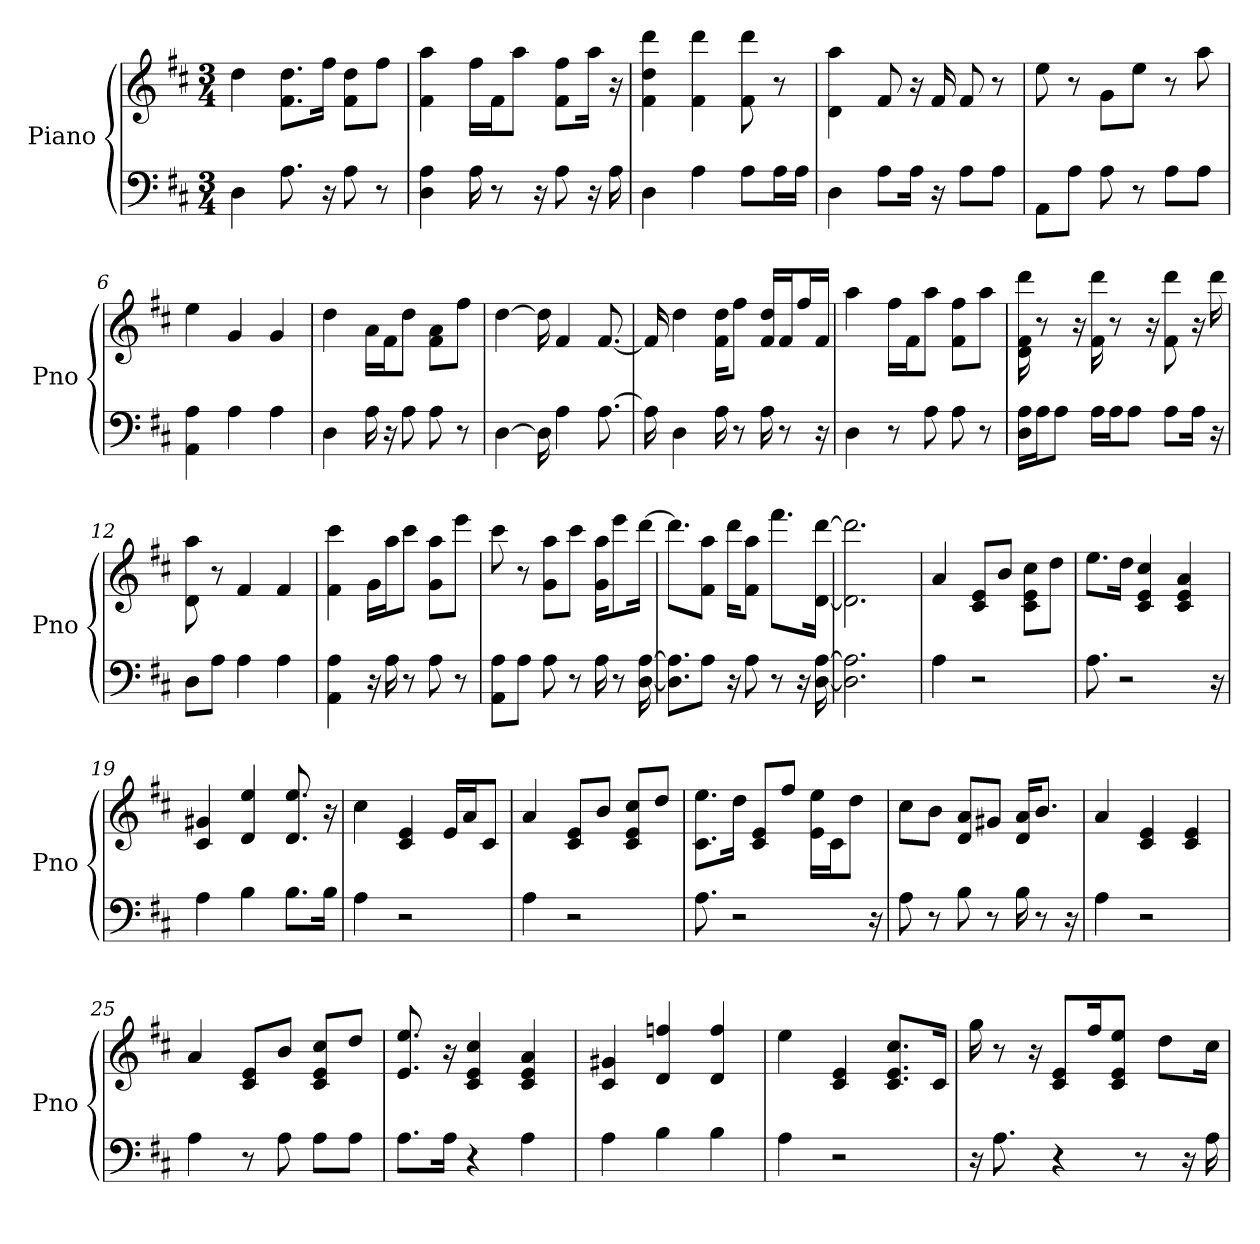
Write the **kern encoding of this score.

**kern	**kern
*part1	*part1
*staff2	*staff1
*I"Piano	*
*I'Pno	*
*clefF4	*clefG2
*k[f#c#]	*k[f#c#]
*D:	*D:
*M3/4	*M3/4
*MM207	*MM207
=1	=1
4D	4dd
8.A	8.f#\ 8.dd\L
16r	16ff#\Jk
8A	8f#\ 8dd\L
8r	8ff#\J
=2	=2
4A 4D	4f# 4aa
16A	16ff#\LL
8r	16f#\J
.	8aa\J
16r	.
8A	8f#\ 8ff#\L
16r	16aa\Jk
16A	16r
=3	=3
4D	4f# 4ddd 4dd
4A	4ddd 4f#
8A\L	8ddd 8f#
16A\L	8r
16A\JJ	.
=4	=4
4D	4d 4aa
8A\L	8f#
16A\Jk	16r
16r	16f#
8A\L	8f#
8A\J	8r
=5	=5
8AA\L	8ee
8A\J	8r
8A	8g\L
8r	8ee\J
8A\L	8r
8A\J	8aa
=6	=6
4AA 4A	4ee
4A	4g
4A	4g
=7	=7
4D	4dd
16A	16a\LL
16r	16f#\J
8A	8dd\J
8A	8f#\ 8a\L
8r	8ff#\J
=8	=8
[4D	[4dd
16D]	16dd]
4A	4f#
[8.A	[8.f#
=9	=9
16A]	16f#]
4D	4dd
16A	16dd\ 16f#\KL
8r	8ff#\J
16A	16f#/ 16dd/LL
8r	16f#/J
.	16ff#/L
16r	16f#/JJ
=10	=10
4D	4aa
8r	16ff#\LL
.	16f#\J
8A	8aa\J
8A	8f#\ 8ff#\L
8r	8aa\J
=11	=11
16A\ 16D\LL	16d 16ddd 16f#
16A\J	8r
8A\J	.
.	16r
16A\LL	16ddd 16f#
16A\J	8r
8A\J	.
.	16r
8A\L	8ddd 8f#
16A\Jk	16r
16r	16ddd
=12	=12
8D\L	8d 8aa
8A\J	8r
4A	4f#
4A	4f#
=13	=13
4A 4AA	4f# 4ccc#
16r	16g\LL
16A	16aa\J
8r	8ccc#\J
8A	8aa\ 8g\L
8r	8eee\J
=14	=14
8A\ 8AA\L	8ccc#
8A\J	8r
8A	8aa\ 8g\L
8r	8ccc#\J
16A	16g\ 16aa\KL
8r	8eee\
[16A [16D	[16ddd\Jk
=15	=15
8.A]\ 8.D]\L	8.ddd\L]
8A\J	8aa\ 8f#\J
16r	16ddd\KL
8A	8f#\ 8aa\J
8r	8.fff#\L
16r	.
[16A [16D	[16ddd\ [16d\Jk
=16	=16
2.A] 2.D]	2.ddd] 2.d]
=17	=17
4A	4a
2r	8c#/ 8e/L
.	8b/J
.	8cc#\ 8c#\ 8e\L
.	8dd\J
=18	=18
8.A	8.ee\L
2r	16dd\Jk
.	4e 4c# 4cc#
.	4e 4a 4c#
16r	.
=19	=19
4A	4c# 4g#
4B	4ee 4d
8.B\L	8.ee 8.d
16B\Jk	16r
=20	=20
4A	4cc#
2r	4e 4c#
.	16e/LL
.	16a/J
.	8c#/J
=21	=21
4A	4a
2r	8e/ 8c#/L
.	8b/J
.	8e/ 8c#/ 8cc#/L
.	8dd/J
=22	=22
8.A	8.ee\ 8.c#\L
2r	16dd\Jk
.	8c#/ 8e/L
.	8ff#/J
.	16ee\ 16e\LL
.	16c#\J
.	8dd\J
16r	.
=23	=23
8A	8cc#\L
8r	8b\J
8B	8d/ 8a/L
8r	8g#/J
16B	16d/ 16a/KL
8r	8.b/J
16r	.
=24	=24
4A	4a
2r	4c# 4e
.	4e 4c#
=25	=25
4A	4a
8r	8e/ 8c#/L
8A	8b/J
8A\L	8e/ 8cc#/ 8c#/L
8A\J	8dd/J
=26	=26
8.A\L	8.e 8.ee
16A\Jk	16r
4r	4e 4cc# 4c#
4A	4a 4e 4c#
=27	=27
4A	4g# 4c#
4B	4d 4ff
4B	4d 4ff
=28	=28
4A	4ee
2r	4c# 4e
.	8.e/ 8.cc#/ 8.c#/L
.	16c#/Jk
=29	=29
16r	16gg
8.A	8r
.	16r
4r	8c#/ 8e/L
.	16ff#/K
.	8e/ 8c#/ 8ee/J
8r	.
.	8dd\L
16r	.
16A	16cc#\Jk
=	=
*-	*-
